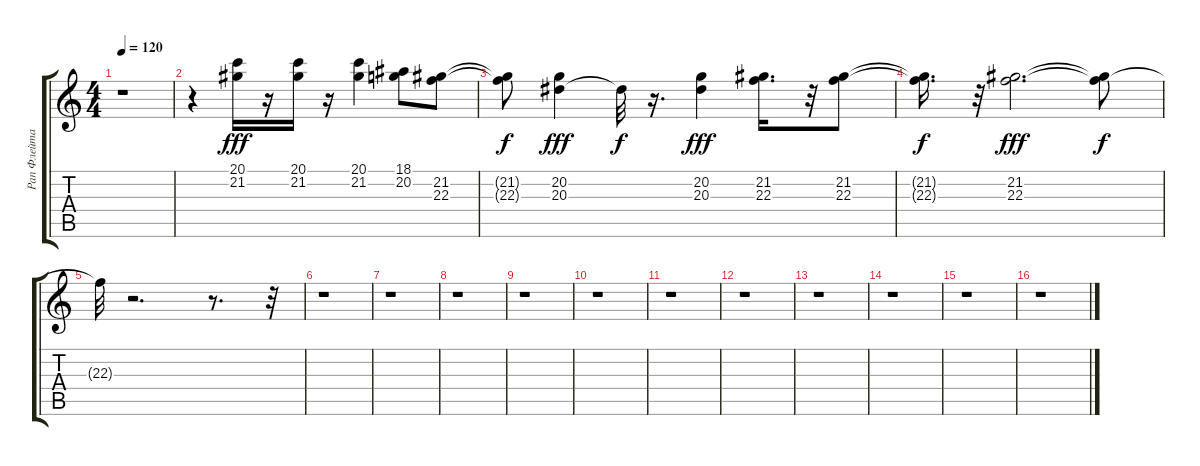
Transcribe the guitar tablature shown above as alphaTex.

\track ("Pan Флейта" "Pan Флейта") {instrument panflute}
\staff {score tabs}
\tuning (E4 B3 G3 D3 A2 E2) {hide}
\ts (4 4)
\tempo 120
\clef g2
\ks c
r.1{dy fff} |
r.4 (20.1 21.2).16 r.16 (20.1 21.2).16 r.16 (20.1 21.2).4 (18.1 20.2).8 (21.2 22.3).8 |
(21.2{t} 22.3{t}).8{dy f} (20.2 20.3).4{dy fff} 20.3{t}.32{dy f} r.16{d} (20.2 20.3).4{dy fff} (21.2 22.3).16{d} r.32 (21.2 22.3).8 |
(21.2{t} 22.3{t}).16{d dy f} r.32 (21.2 22.3).2{d dy fff} (21.2{t} 22.3{t}).8{dy f} |
22.3{t}.32 r.2{d} r.8{d} r.32 |
r.1 |
r.1 |
r.1 |
r.1 |
r.1 |
r.1 |
r.1 |
r.1 |
r.1 |
r.1 |
r.1
